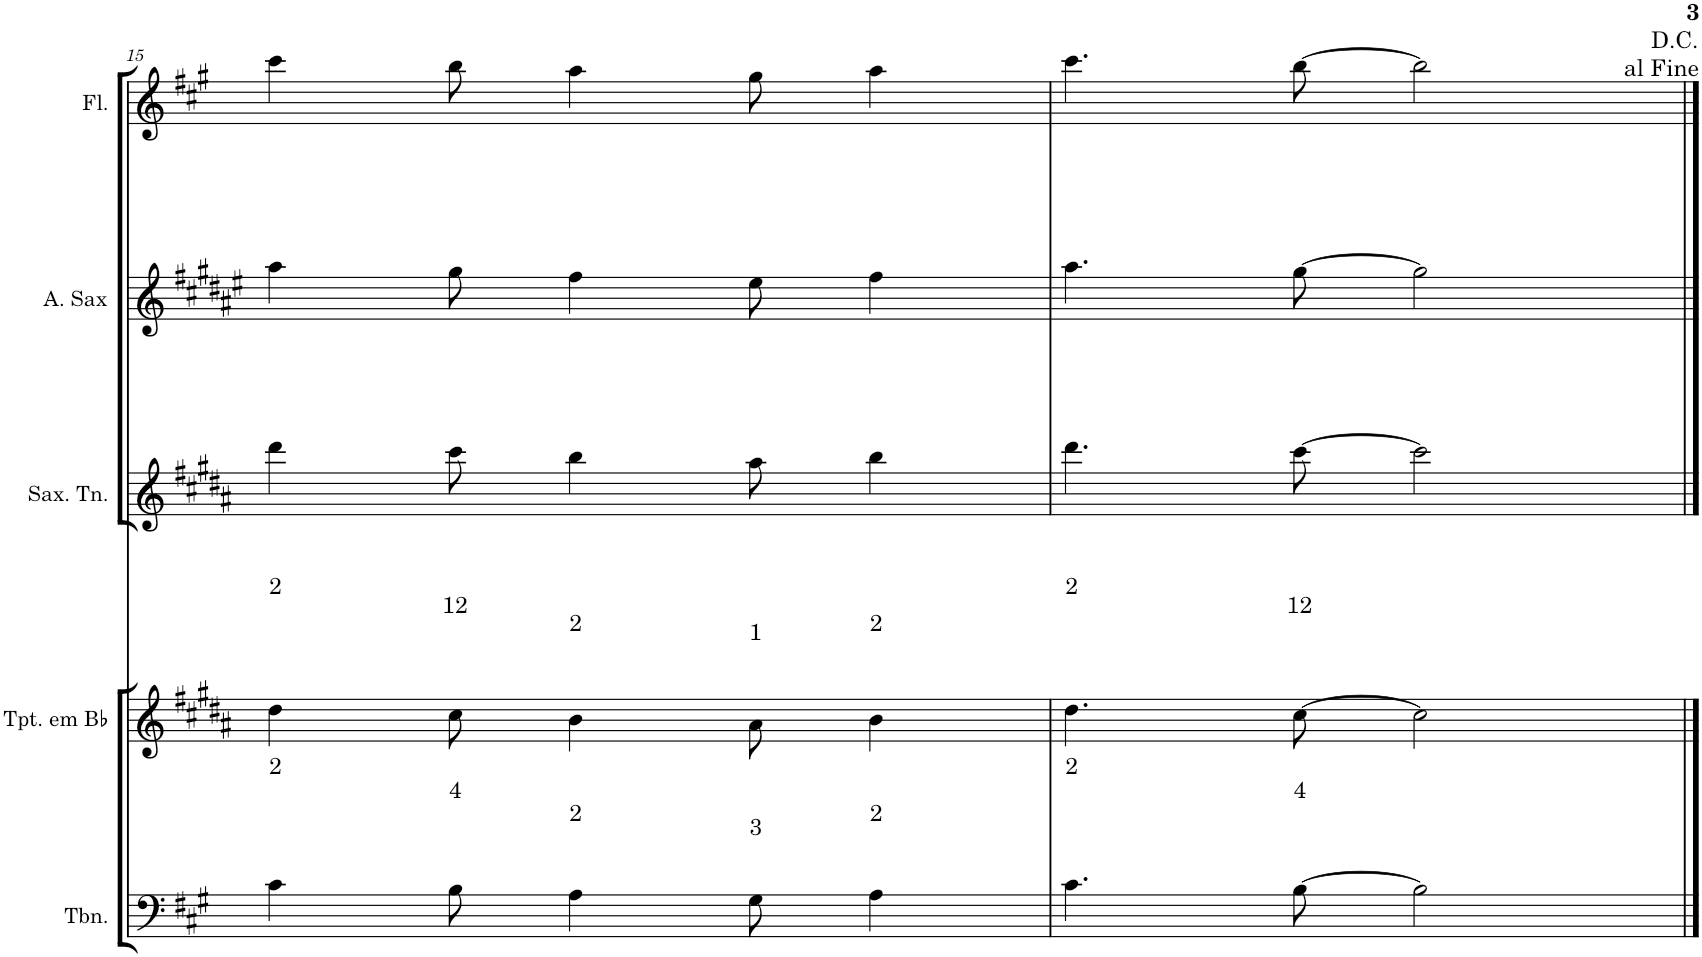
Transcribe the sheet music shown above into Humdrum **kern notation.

**kern	**kern	**kern	**kern	**kern
*part5	*part4	*part3	*part2	*part1
*staff5	*staff4	*staff3	*staff2	*staff1
*I"Trombone	*I"Trompete em Bb	*I"Saxofone Tenor	*I"Saxofone Alto	*I"Flauta Transversal
*I'Tbn.	*I'Tpt. em Bb	*I'Sax. Tn.	*	*I'Fl.
!!LO:PB:g=z
*clefF4	*clefG2	*clefG2	*clefG2	*clefG2
*	*Trd1c2	*Trd8c14	*Trd5c9	*
*k[f#c#g#]	*k[f#c#g#d#a#]	*k[f#c#g#d#a#]	*k[f#c#g#d#a#e#]	*k[f#c#g#]
*M4/4	*M4/4	*M4/4	*M4/4	*M4/4
=15	=15	=15	=15	=15
4c#\	4dd#\	4ddd#\	4aa#\	4ccc#\
8B\	8cc#\	8ccc#\	8gg#\	8bb\
4A\	4b\	4bb\	4ff#\	4aa\
8G#\	8a#\	8aa#\	8ee#\	8gg#\
4A\	4b\	4bb\	4ff#\	4aa\
=16	=16	=16	=16	=16
4.c#\	4.dd#\	4.ddd#\	4.aa#\	4.ccc#\
[8B\	[8cc#\	[8ccc#\	[8gg#\	[8bb\
2B\]	2cc#\]	2ccc#\]	2gg#\]	2bb\]
!	!	!	!	!LO:TX:a:t=D.C. \nal Fine
==	==	==	==	==
*-	*-	*-	*-	*-
